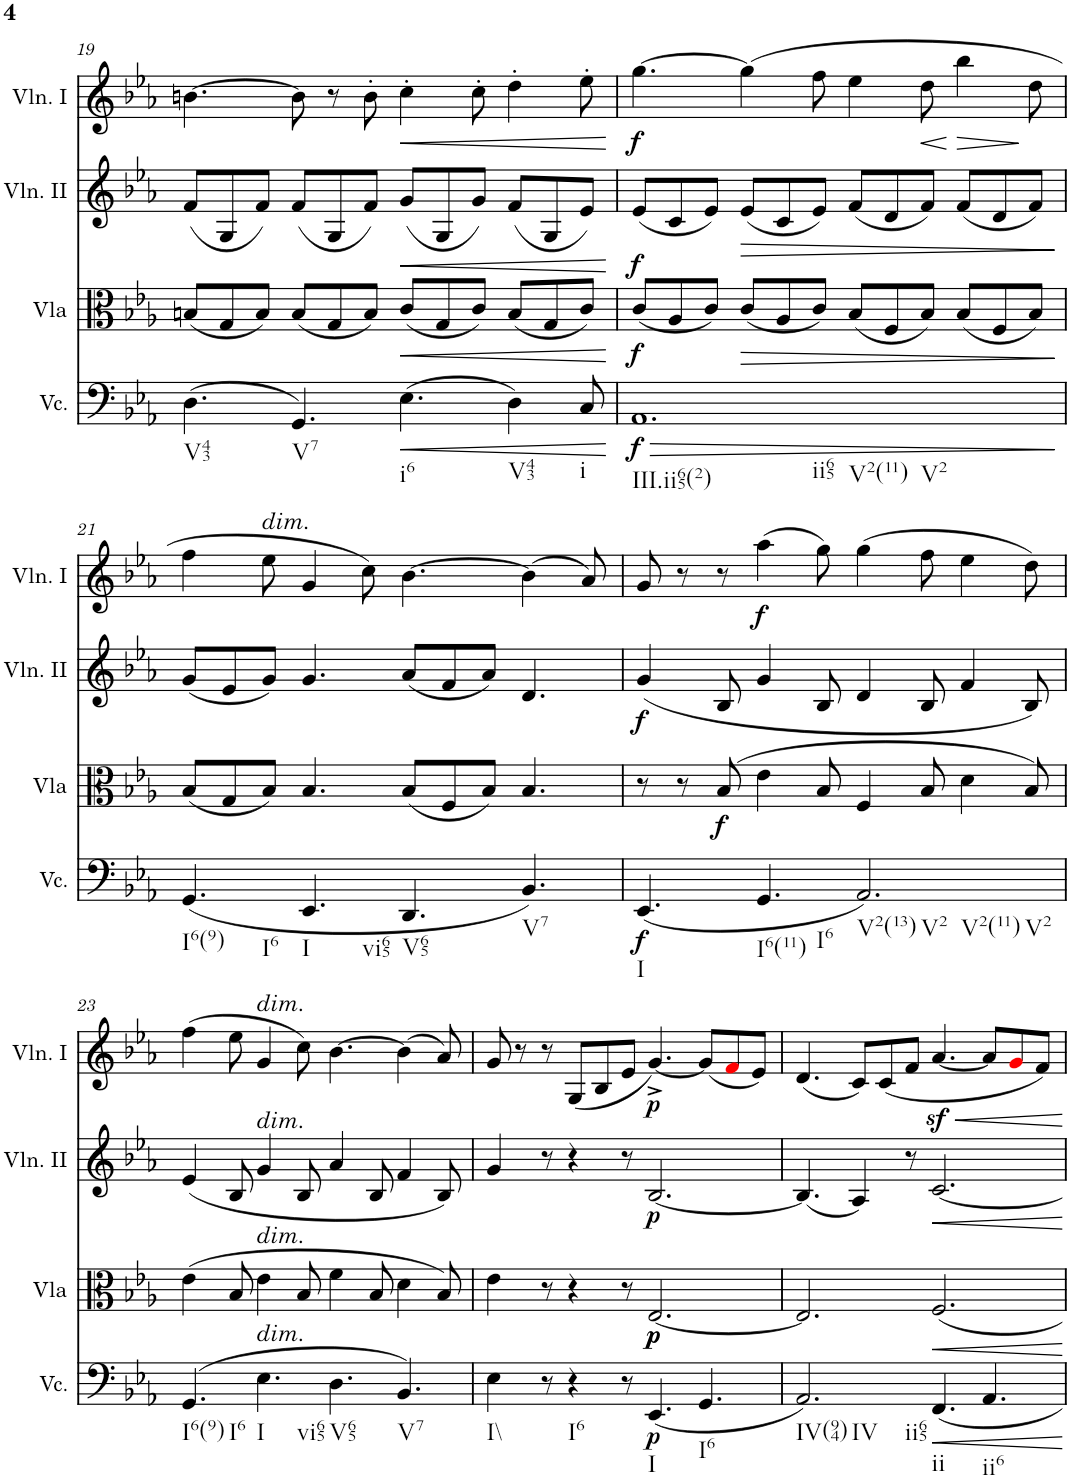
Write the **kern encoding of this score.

**kern	**dynam	**kern	**dynam	**kern	**dynam	**kern	**dynam
*part4	*part4	*part3	*part3	*part2	*part2	*part1	*part1
*staff4	*staff4	*staff3	*staff3	*staff2	*staff2	*staff1	*staff1
*I"Violoncello	*	*I"Viola	*	*I"Violino II	*	*I"Violino I	*
*I'Vc.	*	*I'Vla	*	*I'Vln. II	*	*I'Vln. I	*
!!LO:PB:g=z
*clefF4	*	*clefC3	*	*clefG2	*	*clefG2	*
*k[b-e-a-]	*	*k[b-e-a-]	*	*k[b-e-a-]	*	*k[b-e-a-]	*
*M12/8	*	*M12/8	*	*M12/8	*	*M12/8	*
=19	=19	=19	=19	=19	=19	=19	=19
!LO:TX:b:t=V43	!	!	!	!	!	!	!
(>4.D\	.	(<8Bn/L	.	(<8f/L	.	[4.bn\	.
.	.	8G/	.	8G/	.	.	.
.	.	8B/J)	.	8f/J)	.	.	.
!LO:TX:b:t=V7	!	!	!	!	!	!	!
4.GG/)	.	(<8B/L	.	(<8f/L	.	8b\]	.
.	.	8G/	.	8G/	.	8r	.
.	.	8B/J)	.	8f/J)	.	8b'\	.
!LO:TX:b:t=i6	!	!	!	!	!	!	!
!	!LO:HP:b	!	!LO:HP:b	!	!LO:HP:b	!	!LO:HP:b
(>4.E-\	<	(<8c/L	<	(<8g/L	<	4cc'\	<
.	.	8G/	.	8G/	.	.	.
.	.	8c/J)	.	8g/J)	.	8cc'\	.
!LO:TX:b:t=V43	!	!	!	!	!	!	!
4D\)	.	(<8B/L	.	(<8f/L	.	4dd'\	.
.	.	8G/	.	8G/	.	.	.
!LO:TX:b:t=i	!	!	!	!	!	!	!
8C/	.	8c/J)	.	8e-/J)	.	8ee-'\	.
.	[	.	[	.	[	.	[
=20	=20	=20	=20	=20	=20	=20	=20
!LO:TX:b:t=III.ii65(2)	!	!	!	!	!	!	!
!LO:TX:b:t=ii65	!	!	!	!	!	!	!
!LO:TX:b:t=V2(11)	!	!	!	!	!	!	!
!LO:TX:b:t=V2	!	!	!	!	!	!	!
!	!LO:HP:b	!	!	!	!	!	!
!	!LO:DY:n=1:b	!	!LO:DY:b	!	!LO:DY:b	!	!LO:DY:b
1.AA-	> f	(<8c/L	f	(<8e-/L	f	[4.gg\	f
.	.	8A-/	.	8c/	.	.	.
.	.	8c/J)	.	8e-/J)	.	.	.
!	!	!	!LO:HP:b	!	!LO:HP:b	!	!
.	.	(<8c/L	>	(<8e-/L	>	(>4gg\]	.
.	.	8A-/	.	8c/	.	.	.
.	.	8c/J)	.	8e-/J)	.	8ff\	.
.	.	(<8B-/L	.	(<8f/L	.	4ee-\	.
.	.	8F/	.	8d/	.	.	.
!	!	!	!	!	!	!	!LO:HP:b
.	.	8B-/J)	.	8f/J)	.	8dd\	<
!	!	!	!	!	!	!	!LO:HP:n=1:b
.	.	(<8B-/L	.	(<8f/L	.	4bb-\	[ >
.	.	8F/	.	8d/	.	.	.
.	.	8B-/J)	.	8f/J)	.	8dd\	]
.	]	.	]	.	]	.	.
!!LO:LB:g=z
=21	=21	=21	=21	=21	=21	=21	=21
!LO:TX:b:t=I6(9)	!	!	!	!	!	!	!
!LO:TX:b:t=I6	!	!	!	!	!	!	!
(<4.GG/	.	(<8B-/L	.	(<8g/L	.	4ff\	.
.	.	8G/	.	8e-/	.	.	.
!	!	!	!	!	!	!LO:TX:a:i:t=dim.	!
.	.	8B-/J)	.	8g/J)	.	8ee-\	.
!LO:TX:b:t=I	!	!	!	!	!	!	!
!LO:TX:b:t=vi65	!	!	!	!	!	!	!
4.EE-/	.	4.B-/	.	4.g/	.	4g/	.
.	.	.	.	.	.	8cc\)	.
!LO:TX:b:t=V65	!	!	!	!	!	!	!
4.DD/	.	(<8B-/L	.	(<8a-/L	.	[4.b-\	.
.	.	8F/	.	8f/	.	.	.
.	.	8B-/J)	.	8a-/J)	.	.	.
!LO:TX:b:t=V7	!	!	!	!	!	!	!
4.BB-/)	.	4.B-/	.	4.d/	.	(>4b-\]	.
.	.	.	.	.	.	8a-/)	.
=22	=22	=22	=22	=22	=22	=22	=22
!LO:TX:b:t=I	!	!	!	!	!	!	!
!	!LO:DY:b	!	!	!	!LO:DY:b	!	!
(<4.EE-/	f	8r	.	(<4g/	f	8g/	.
.	.	8r	.	.	.	8r	.
!	!	!	!LO:DY:b	!	!	!	!
.	.	(>8B-/	f	8B-/	.	8r	.
!LO:TX:b:t=I6(11)	!	!	!	!	!	!	!
!LO:TX:b:t=I6	!	!	!	!	!	!	!
!	!	!	!	!	!	!	!LO:DY:b
4.GG/	.	4e-\	.	4g/	.	(>4aa-\	f
.	.	8B-/	.	8B-/	.	8gg\)	.
!LO:TX:b:t=V2(13)	!	!	!	!	!	!	!
!LO:TX:b:t=V2	!	!	!	!	!	!	!
!LO:TX:b:t=V2(11)	!	!	!	!	!	!	!
!LO:TX:b:t=V2	!	!	!	!	!	!	!
2.AA-/)	.	4F/	.	4d/	.	(>4gg\	.
.	.	8B-/	.	8B-/	.	8ff\	.
.	.	4d\	.	4f/	.	4ee-\	.
.	.	8B-/)	.	8B-/)	.	8dd\)	.
!!LO:LB:g=z
=23	=23	=23	=23	=23	=23	=23	=23
!LO:TX:b:t=I6(9)	!	!	!	!	!	!	!
!LO:TX:b:t=I6	!	!	!	!	!	!	!
(>4.GG/	.	(>4e-\	.	(<4e-/	.	(>4ff\	.
.	.	8B-/	.	8B-/	.	8ee-\	.
!	!	!	!	!	!	!LO:TX:a:i:t=dim.	!
!	!	!	!	!LO:TX:a:i:t=dim.	!	!	!
!	!	!LO:TX:a:i:t=dim.	!	!	!	!	!
!LO:TX:a:i:t=dim.	!	!	!	!	!	!	!
!LO:TX:b:t=I	!	!	!	!	!	!	!
!LO:TX:b:t=vi65	!	!	!	!	!	!	!
4.E-\	.	4e-\	.	4g/	.	4g/	.
.	.	8B-/	.	8B-/	.	8cc\)	.
!LO:TX:b:t=V65	!	!	!	!	!	!	!
4.D\	.	4f\	.	4a-/	.	[4.b-\	.
.	.	8B-/	.	8B-/	.	.	.
!LO:TX:b:t=V7	!	!	!	!	!	!	!
4.BB-/)	.	4d\	.	4f/	.	(>4b-\]	.
.	.	8B-/)	.	8B-/)	.	8a-/)	.
=24	=24	=24	=24	=24	=24	=24	=24
!LO:TX:b:t=I\\	!	!	!	!	!	!	!
4E-\	.	4e-\	.	4g/	.	8g/	.
.	.	.	.	.	.	8r	.
8r	.	8r	.	8r	.	8r	.
!LO:TX:b:t=I6	!	!	!	!	!	!	!
4r	.	4r	.	4r	.	(<8G/L	.
.	.	.	.	.	.	8B-/	.
8r	.	8r	.	8r	.	8e-/J	.
!LO:TX:b:t=I	!	!	!	!	!	!	!
!	!LO:DY:b	!	!LO:DY:b	!	!	!	!
!	!	!	!LO:DY:n=1:b	!	!LO:DY:b	!	!LO:DY:b
(<4.EE-/	p	[2.E-/	p p	[2.B-/	p	[4.g^/)	p
!LO:TX:b:t=I6	!	!	!	!	!	!	!
4.GG/	.	.	.	.	.	(<8g/L]	.
.	.	.	.	.	.	8fi/	.
.	.	.	.	.	.	8e-/J)	.
=25	=25	=25	=25	=25	=25	=25	=25
!LO:TX:b:t=IV(94)	!	!	!	!	!	!	!
!LO:TX:b:t=IV	!	!	!	!	!	!	!
!LO:TX:b:t=ii65	!	!	!	!	!	!	!
2.AA-/)	.	2.E-/]	.	(<4.B-/]	.	(<4.d/	.
.	.	.	.	4A-/)	.	8c/L)	.
.	.	.	.	.	.	(<8c/	.
.	.	.	.	8r	.	8f/J	.
!LO:TX:b:t=ii	!	!	!	!	!	!	!
4.FF/	.	2.F/	.	[2.c/	.	[4.a-z</	.
!LO:TX:b:t=ii6	!	!	!	!	!	!	!
4.AA-/	.	.	.	.	.	8a-/L]	.
.	.	.	.	.	.	8gi/	.
.	.	.	.	.	.	8f/J)	.
=	=	=	=	=	=	=	=
*-	*-	*-	*-	*-	*-	*-	*-
